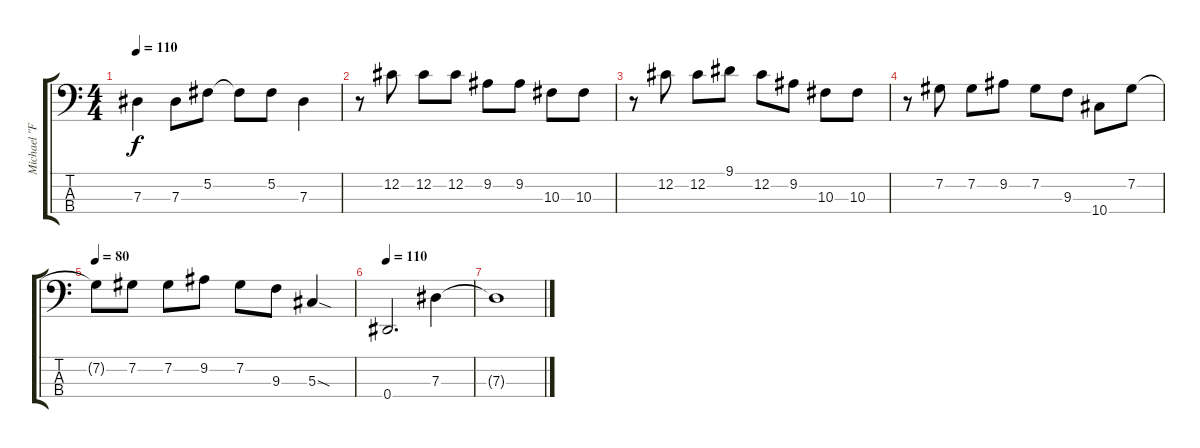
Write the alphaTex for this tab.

\track ("Michael \"Flea\" Balzary" "Michael \"F") {instrument electricbassfinger}
\staff {score tabs}
\tuning (Gb2 Db2 Ab1 Eb1) {hide}
\ts (4 4)
\tempo 110
\clef f4
\ks c
7.3.4{dy f} 7.3.8 5.2.8 5.2{t}.8 5.2.8 7.3.4 |
r.8 12.2.8 12.2.8 12.2.8 9.2.8 9.2.8 10.3.8 10.3.8 |
r.8 12.2.8 12.2.8 9.1.8 12.2.8 9.2.8 10.3.8 10.3.8 |
r.8 7.2.8 7.2.8 9.2.8 7.2.8 9.3.8 10.4.8 7.2.8 |
\tempo 80
7.2{t}.8 7.2.8 7.2.8 9.2.8 7.2.8 9.3.8 5.3{sod}.4 |
\tempo 110
0.4.2{d} 7.3.4 |
7.3{t}.1
